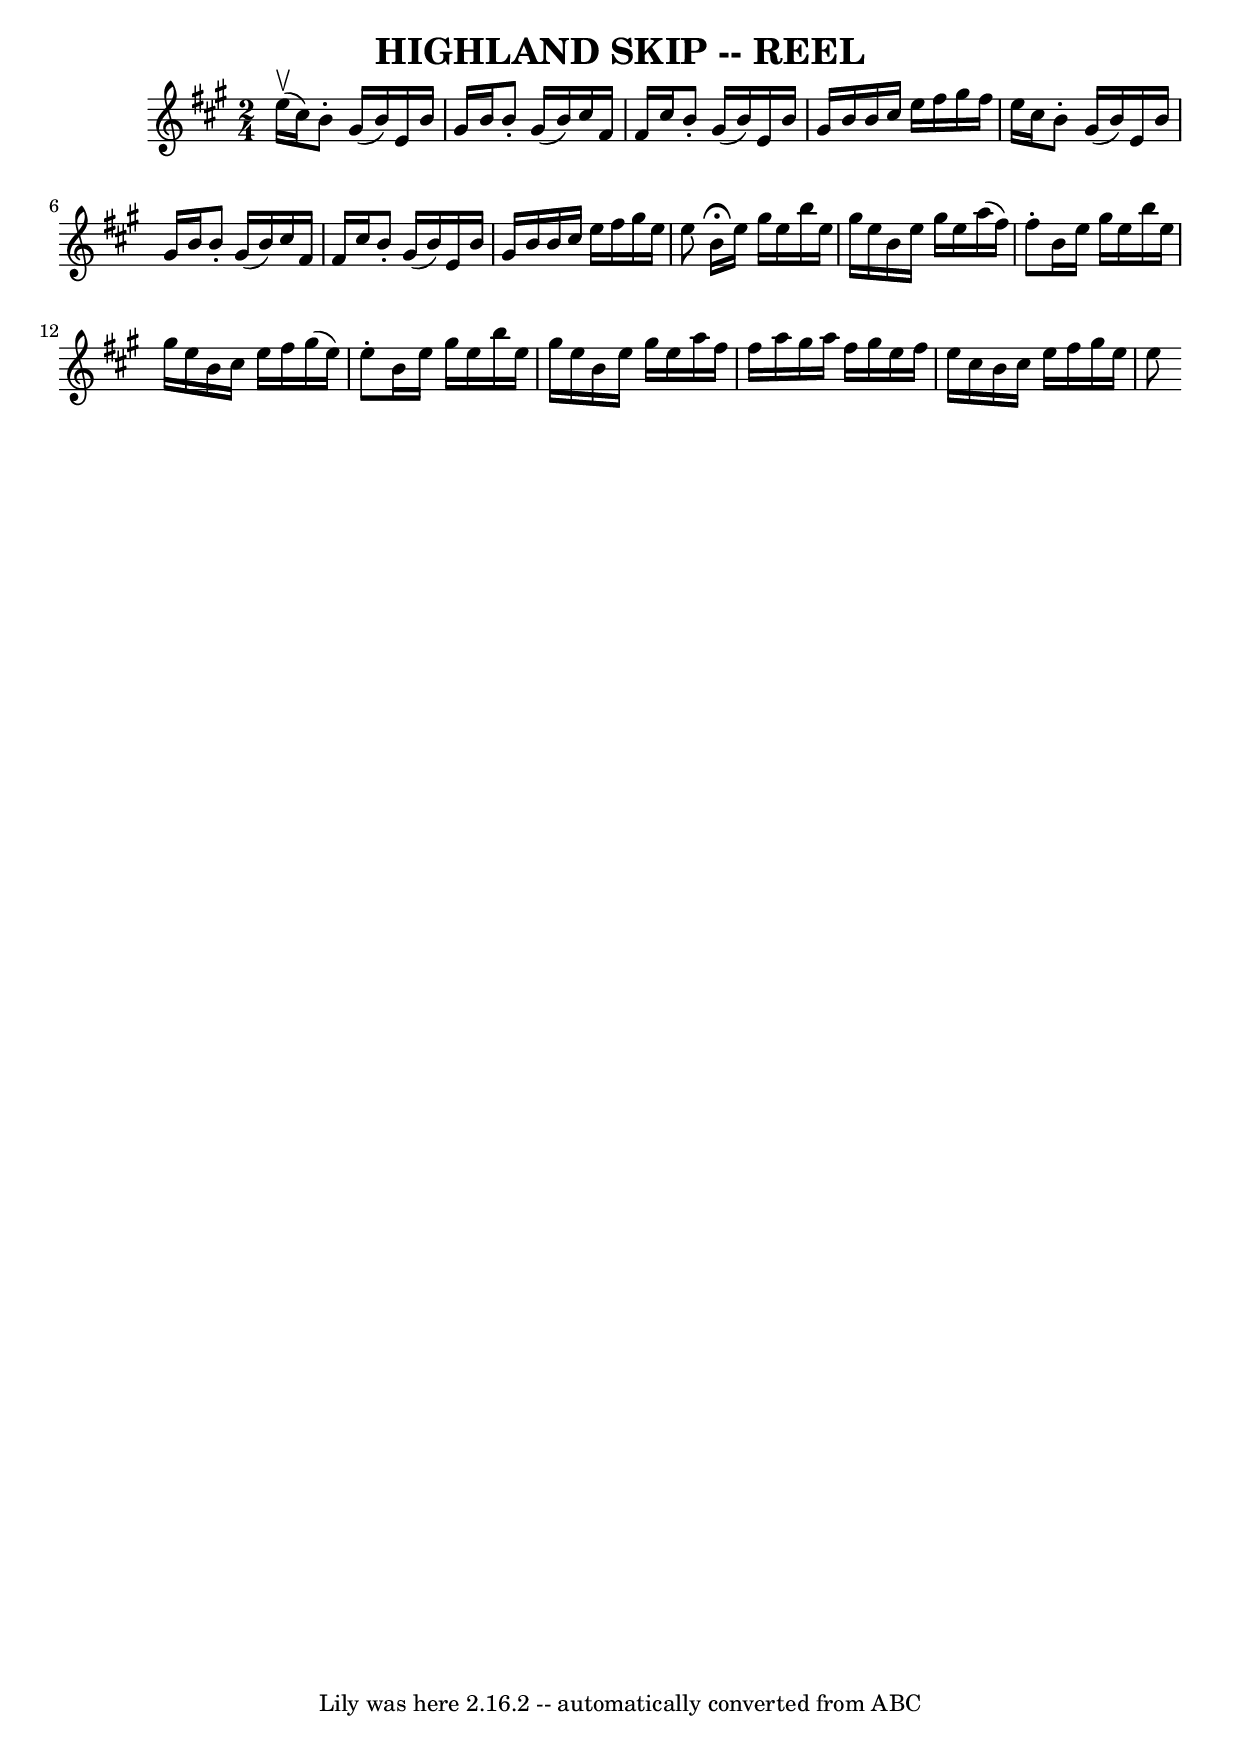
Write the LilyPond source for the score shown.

\version "2.16.2"
\include "Mammoth.ily"
\header {
  %% book = "Ryan's Mammoth Collection of Fiddle Tunes"
 crossRefNumber = "1"
 footnotes = ""
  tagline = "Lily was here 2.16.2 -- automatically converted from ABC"
  title = "HIGHLAND SKIP -- REEL"

}
voicedefault =  {


  \time 2/4 
  \key e \mixolydian e''16 (^\upbow cs''16)    |
 b'8-. gs'16 (b'16) e'16 b'16 gs'16 b'16     |
 b'8-. gs'16 (b'16) cs''16 fs'16 fs'16 cs''16    |
 b'8-. gs'16 (b'16) e'16 b'16 gs'16 b'16     |
 b'16 cs''16 e''16 fs''16 gs''16 fs''16 e''16 cs''16     |
 b'8-. gs'16 (b'16) e'16 b'16 gs'16 b'16     |
 b'8-. gs'16 (b'16) cs''16 fs'16 fs'16 cs''16     |
 b'8-. gs'16 (b'16) e'16 b'16 gs'16 b'16     |
 b'16 cs''16 e''16 fs''16 gs''16 e''16 e''8    \bar " |." b'16^\fermata e''16 gs''16 e''16 b''16 e''16 gs''16 e''16     |
 b'16 e''16 gs''16 e''16 a''16 (fs''16) fs''8-.    |
 b'16 e''16 gs''16 e''16 b''16 e''16 gs''16 e''16     |
 b'16 cs''16 e''16 fs''16 gs''16 (e''16) e''8-.    |
 b'16 e''16 gs''16 e''16 b''16 e''16 gs''16 e''16     |
 b'16 e''16 gs''16 e''16 a''16 fs''16 fs''16 a''16      |
 gs''16 a''16 fs''16 gs''16 e''16 fs''16 e''16 cs''16     |
 b'16 cs''16 e''16 fs''16 gs''16 e''16 
 e''8    

}

\score{
  <<

    \context Staff="default"
    {
      \voicedefault 
      
    }

  >>
  \layout {
    
  }
  \midi {
  }

}
